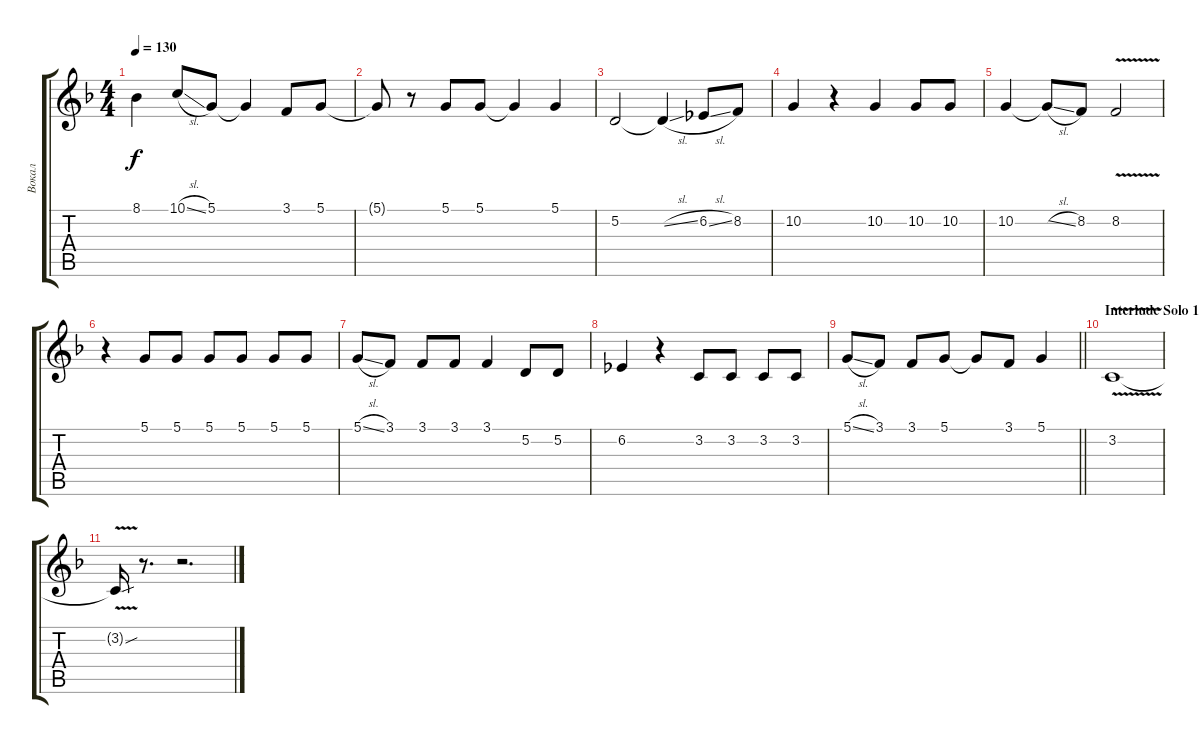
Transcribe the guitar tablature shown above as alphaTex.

\track ("Вокал" "Вокал") {instrument trumpet}
\staff {score tabs}
\tuning (D4 A3 F3 C3 G2 D2) {hide}
\ts (4 4)
\tempo 130
\clef g2
\ks dminor
8.1.4{dy f} 10.1{sl}.8 5.1.8 5.1{t}.4 3.1.8 5.1.8 |
5.1{t}.8 r.8 5.1.8 5.1.8 5.1{t}.4 5.1.4 |
5.2.2 5.2{sl t}.4 6.2{sl}.8 8.2.8 |
10.2.4 r.4 10.2.4 10.2.8 10.2.8 |
10.2.4 10.2{sl t}.8 8.2.8 8.2{v}.2 |
r.4 5.1.8 5.1.8 5.1.8 5.1.8 5.1.8 5.1.8 |
5.1{sl}.8 3.1.8 3.1.8 3.1.8 3.1.4 5.2.8 5.2.8 |
6.2.4 r.4 3.2.8 3.2.8 3.2.8 3.2.8 |
\barLineRight lightlight
5.1{sl}.8 3.1.8 3.1.8 5.1.8 5.1{t}.8 3.1.8 5.1.4 |
\section ("" "Interlude Solo 1")
3.2{v}.1 |
3.2{sou t}.16 r.8{d} r.2{d}
